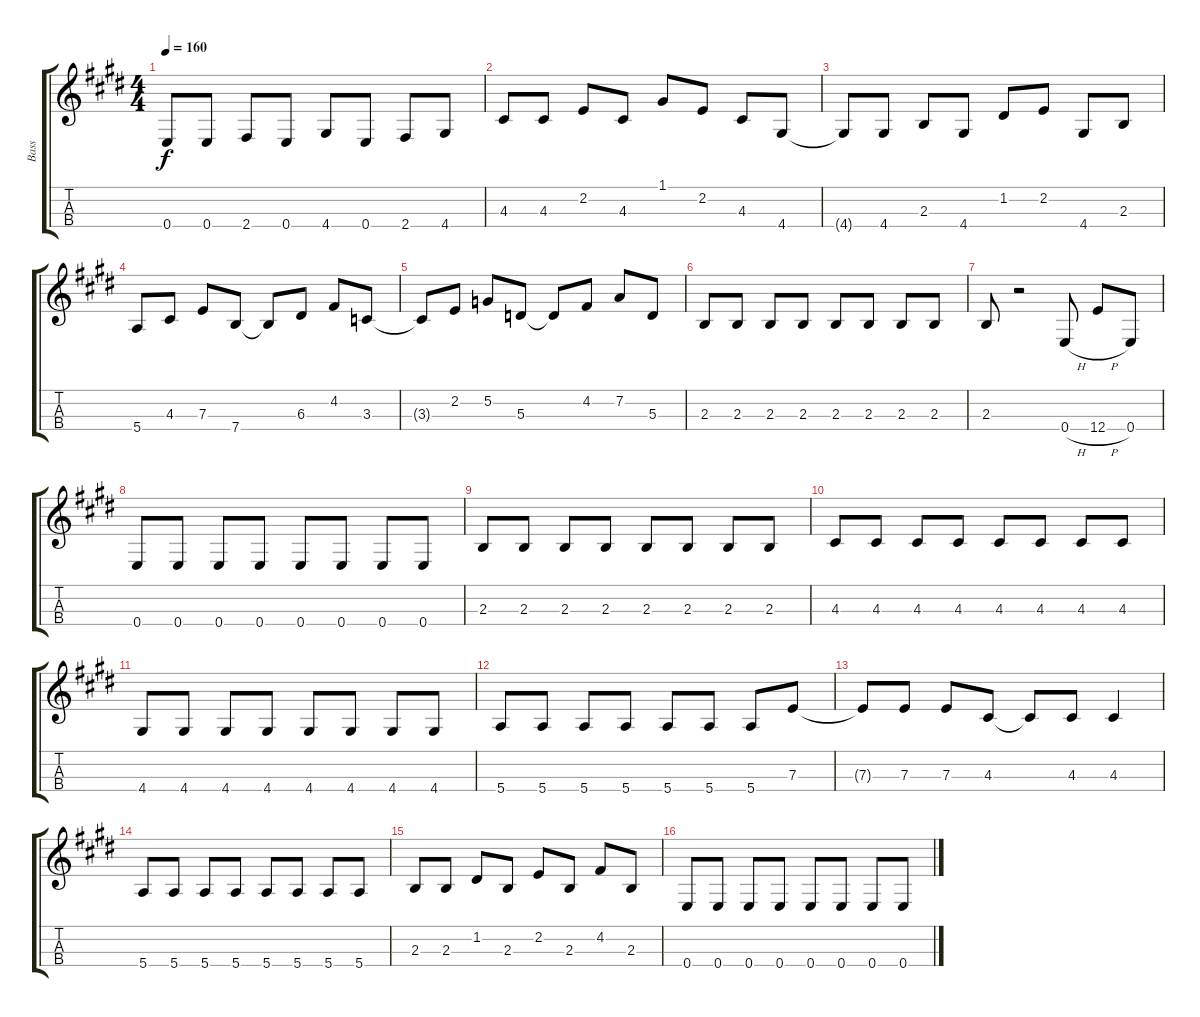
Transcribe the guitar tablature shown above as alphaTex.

\track ("Bass" "Bass") {instrument synthbass2}
\staff {score tabs}
\tuning (G3 D3 A2 E2) {hide}
\ts (4 4)
\tempo 160
\clef g2
\ks e
0.4{t}.8{dy f} 0.4.8 2.4.8 0.4.8 4.4.8 0.4.8 2.4.8 4.4.8 |
4.3.8 4.3.8 2.2.8 4.3.8 1.1.8 2.2.8 4.3.8 4.4.8 |
4.4{t}.8 4.4.8 2.3.8 4.4.8 1.2.8 2.2.8 4.4.8 2.3.8 |
5.4.8 4.3.8 7.3.8 7.4.8 7.4{t}.8 6.3.8 4.2.8 3.3.8 |
3.3{t}.8 2.2.8 5.2.8 5.3.8 5.3{t}.8 4.2.8 7.2.8 5.3.8 |
2.3.8 2.3.8 2.3.8 2.3.8 2.3.8 2.3.8 2.3.8 2.3.8 |
2.3.8 r.2 0.4{h}.8 12.4{h}.8 0.4.8 |
0.4.8 0.4.8 0.4.8 0.4.8 0.4.8 0.4.8 0.4.8 0.4.8 |
2.3.8 2.3.8 2.3.8 2.3.8 2.3.8 2.3.8 2.3.8 2.3.8 |
4.3.8 4.3.8 4.3.8 4.3.8 4.3.8 4.3.8 4.3.8 4.3.8 |
4.4.8 4.4.8 4.4.8 4.4.8 4.4.8 4.4.8 4.4.8 4.4.8 |
5.4.8 5.4.8 5.4.8 5.4.8 5.4.8 5.4.8 5.4.8 7.3.8 |
7.3{t}.8 7.3.8 7.3.8 4.3.8 4.3{t}.8 4.3.8 4.3.4 |
5.4.8 5.4.8 5.4.8 5.4.8 5.4.8 5.4.8 5.4.8 5.4.8 |
2.3.8 2.3.8 1.2.8 2.3.8 2.2.8 2.3.8 4.2.8 2.3.8 |
0.4.8 0.4.8 0.4.8 0.4.8 0.4.8 0.4.8 0.4.8 0.4.8
